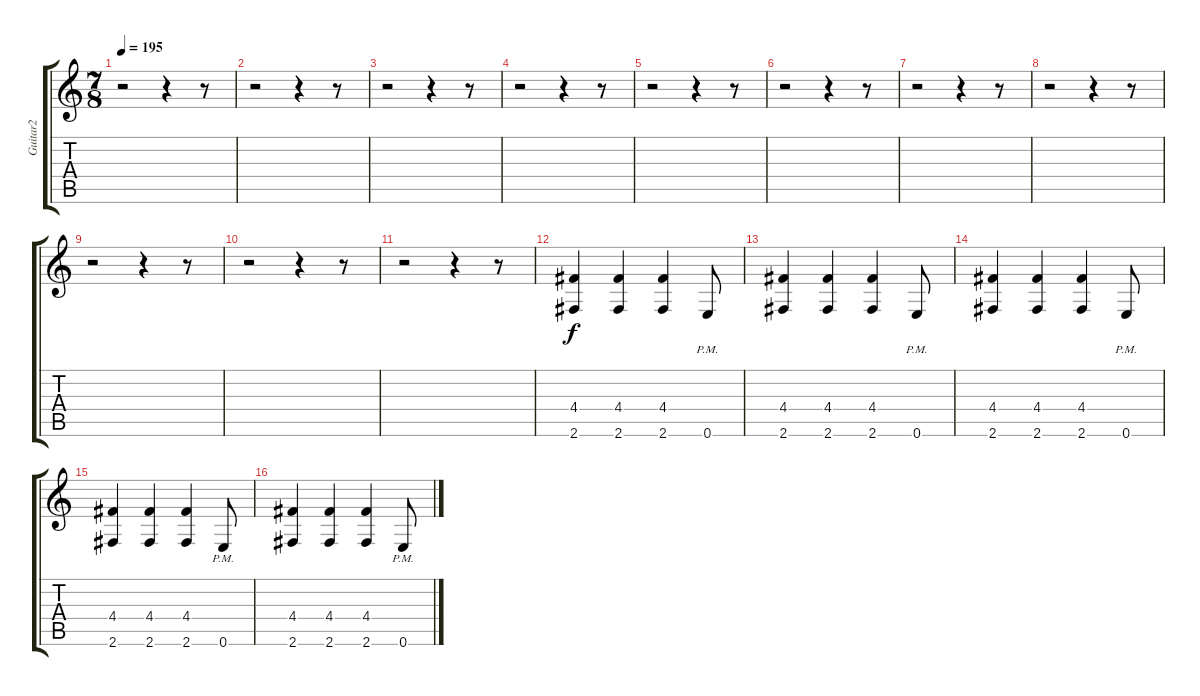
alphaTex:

\track ("Guitar2" "Guitar2") {instrument distortionguitar}
\staff {score tabs}
\tuning (E4 B3 G3 D3 A2 E2) {hide}
\ts (7 8)
\tempo 195
\clef g2
\ks c
r.2{dy f} r.4 r.8 |
r.2 r.4 r.8 |
r.2 r.4 r.8 |
r.2 r.4 r.8 |
r.2 r.4 r.8 |
r.2 r.4 r.8 |
r.2 r.4 r.8 |
r.2 r.4 r.8 |
r.2 r.4 r.8 |
r.2 r.4 r.8 |
r.2 r.4 r.8 |
(4.4 2.6).4 (4.4 2.6).4 (4.4 2.6).4 0.6{pm}.8 |
(4.4 2.6).4 (4.4 2.6).4 (4.4 2.6).4 0.6{pm}.8 |
(4.4 2.6).4 (4.4 2.6).4 (4.4 2.6).4 0.6{pm}.8 |
(4.4 2.6).4 (4.4 2.6).4 (4.4 2.6).4 0.6{pm}.8 |
(4.4 2.6).4 (4.4 2.6).4 (4.4 2.6).4 0.6{pm}.8
